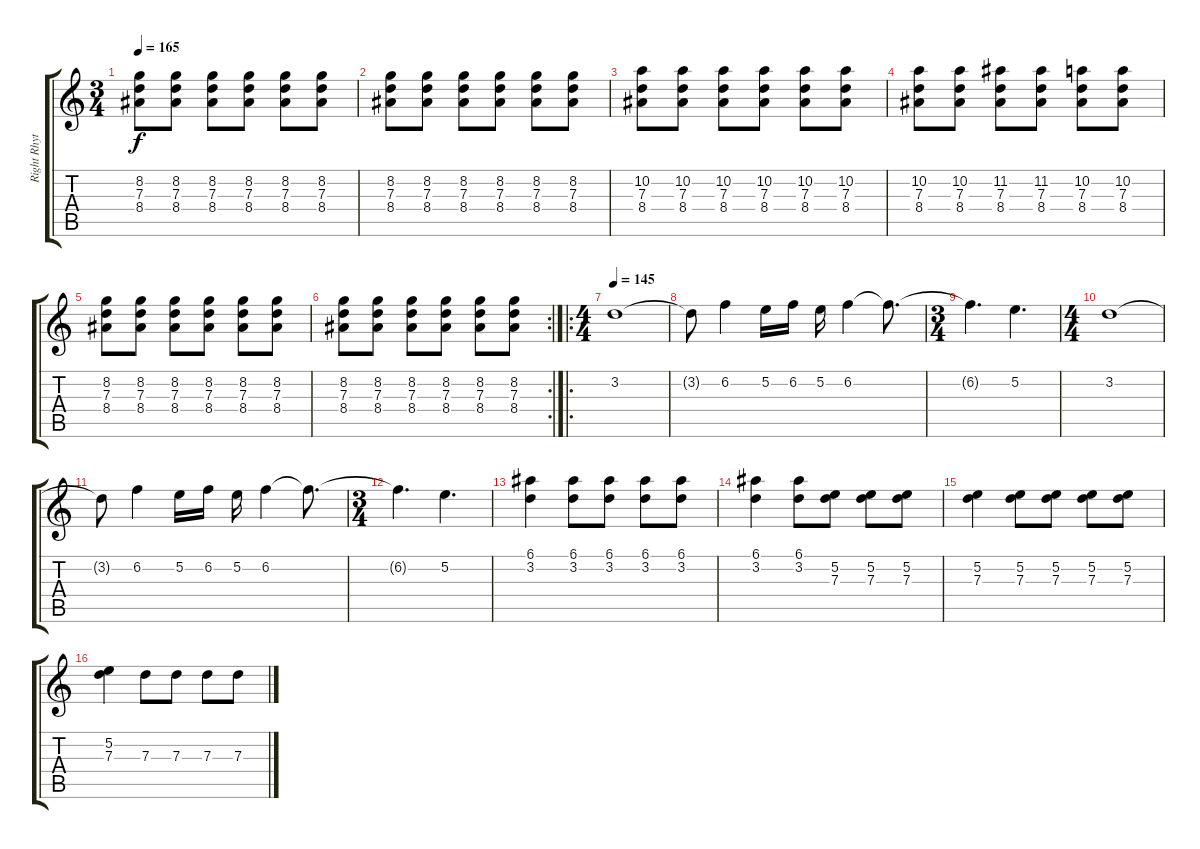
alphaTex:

\track ("Right Rhythm" "Right Rhyt") {instrument distortionguitar}
\staff {score tabs}
\tuning (E4 B3 G3 D3 A2 D2) {hide}
\ts (3 4)
\tempo 165
\clef g2
\ks c
(8.2 7.3 8.4).8{dy f} (8.2 7.3 8.4).8 (8.2 7.3 8.4).8 (8.2 7.3 8.4).8 (8.2 7.3 8.4).8 (8.2 7.3 8.4).8 |
(8.2 7.3 8.4).8 (8.2 7.3 8.4).8 (8.2 7.3 8.4).8 (8.2 7.3 8.4).8 (8.2 7.3 8.4).8 (8.2 7.3 8.4).8 |
(10.2 7.3 8.4).8 (10.2 7.3 8.4).8 (10.2 7.3 8.4).8 (10.2 7.3 8.4).8 (10.2 7.3 8.4).8 (10.2 7.3 8.4).8 |
(10.2 7.3 8.4).8 (10.2 7.3 8.4).8 (11.2 7.3 8.4).8 (11.2 7.3 8.4).8 (10.2 7.3 8.4).8 (10.2 7.3 8.4).8 |
(8.2 7.3 8.4).8 (8.2 7.3 8.4).8 (8.2 7.3 8.4).8 (8.2 7.3 8.4).8 (8.2 7.3 8.4).8 (8.2 7.3 8.4).8 |
\rc 2
(8.2 7.3 8.4).8 (8.2 7.3 8.4).8 (8.2 7.3 8.4).8 (8.2 7.3 8.4).8 (8.2 7.3 8.4).8 (8.2 7.3 8.4).8 |
\ro
\ts (4 4)
\tempo 145
3.2.1 |
3.2{t}.8 6.2.4 5.2.16 6.2.16 5.2.16 6.2.4 6.2{t}.8{d} |
\ts (3 4)
6.2{t}.4{d} 5.2.4{d} |
\ts (4 4)
3.2.1 |
3.2{t}.8 6.2.4 5.2.16 6.2.16 5.2.16 6.2.4 6.2{t}.8{d} |
\ts (3 4)
6.2{t}.4{d} 5.2.4{d} |
(6.1 3.2).4 (6.1 3.2).8 (6.1 3.2).8 (6.1 3.2).8 (6.1 3.2).8 |
(6.1 3.2).4 (6.1 3.2).8 (5.2 7.3).8 (5.2 7.3).8 (5.2 7.3).8 |
(5.2 7.3).4 (5.2 7.3).8 (5.2 7.3).8 (5.2 7.3).8 (5.2 7.3).8 |
(5.2 7.3).4 7.3.8 7.3.8 7.3.8 7.3.8
